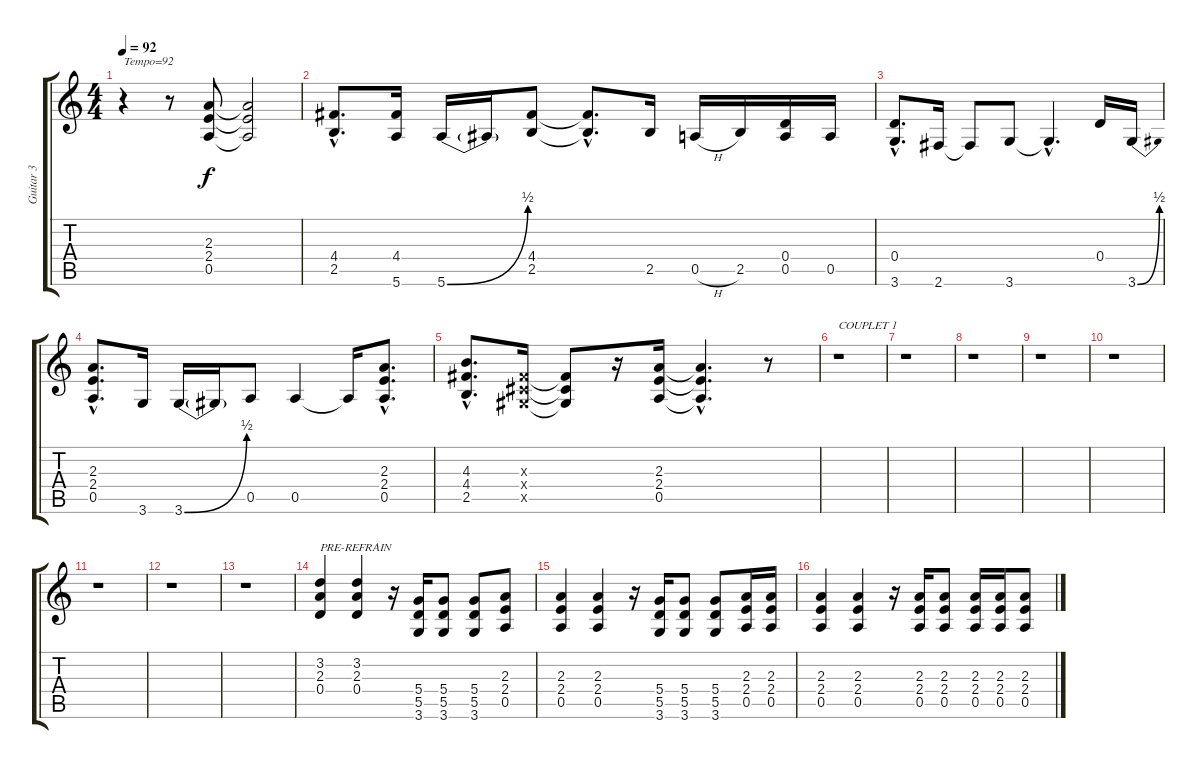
\track ("Guitar 3" "Guitar 3") {instrument distortionguitar}
\staff {score tabs}
\tuning (E4 B3 G3 D3 A2 E2) {hide}
\ts (4 4)
\tempo 92
\clef g2
\ks c
r.4{txt "Tempo=92" dy f instrument distortionguitar} r.8 (2.3 2.4 0.5).8 (2.3{t} 2.4{t} 0.5{t}).2 |
(4.4{hac} 2.5{hac}).8{d} (4.4 5.6).16 5.6{be (bend 0 0 60 2)}.16 5.6{t}.16 (4.4 2.5).8 (4.4{hac t} 2.5{hac t}).8{d} 2.5.16 0.5{h}.16 2.5.16 (0.4 0.5).16 0.5.16 |
(0.4{hac} 3.6{hac}).8{d} 2.6.16 2.6{t}.8 3.6.8 3.6{hac t}.4{d} 0.4.16 3.6{be (bend 0 0 60 2)}.16 |
(2.3{hac} 2.4{hac} 0.5{hac}).8{d} 3.6.16 3.6{be (bend 0 0 60 2)}.16 3.6{t}.16 0.5.8 0.5.4 0.5{t}.16 (2.3{hac} 2.4{hac} 0.5{hac}).8{d} |
(4.3{hac} 4.4{hac} 2.5{hac}).8{d} (-1.3{x} -1.4{x} -1.5{x}).16 (-1.3{t} -1.4{t} -1.5{t}).8 r.16 (2.3 2.4 0.5).16 (2.3{hac t} 2.4{hac t} 0.5{hac t}).4{d} r.8 |
r.1{txt "COUPLET 1"} |
r.1 |
r.1 |
r.1 |
r.1 |
r.1 |
r.1 |
r.1 |
(3.2 2.3 0.4).4{txt "PRE-REFRAIN"} (3.2 2.3 0.4).4 r.16 (5.4 5.5 3.6).16 (5.4 5.5 3.6).8 (5.4 5.5 3.6).8 (2.3 2.4 0.5).8 |
(2.3 2.4 0.5).4 (2.3 2.4 0.5).4 r.16 (5.4 5.5 3.6).16 (5.4 5.5 3.6).8 (5.4 5.5 3.6).8 (2.3 2.4 0.5).16 (2.3 2.4 0.5).16 |
(2.3 2.4 0.5).4 (2.3 2.4 0.5).4 r.16 (2.3 2.4 0.5).16 (2.3 2.4 0.5).8 (2.3 2.4 0.5).16 (2.3 2.4 0.5).16 (2.3 2.4 0.5).8
